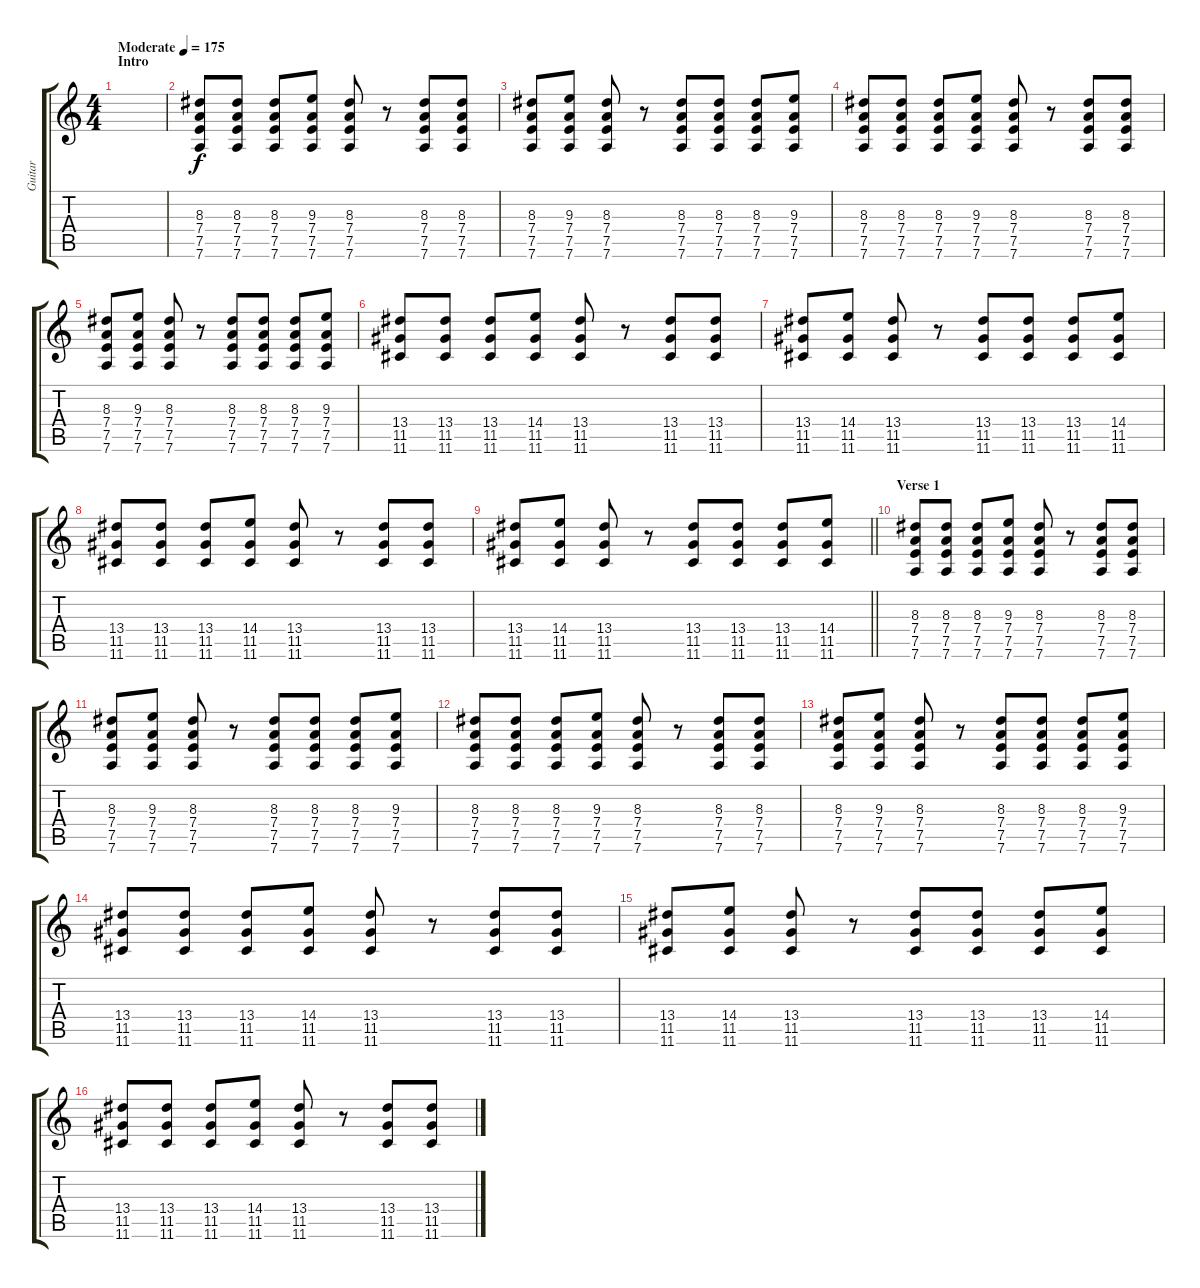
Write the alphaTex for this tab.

\track ("Guitar" "Guitar") {instrument electricguitarclean}
\staff {score tabs}
\tuning (E4 B3 G3 D3 A2 D2) {hide}
\ts (4 4)
\section ("" "Intro")
\tempo (175 "Moderate")
\clef g2
\ks c
|
(8.3 7.4 7.5 7.6).8 (8.3 7.4 7.5 7.6).8 (8.3 7.4 7.5 7.6).8 (9.3 7.4 7.5 7.6).8 (8.3 7.4 7.5 7.6).8 r.8 (8.3 7.4 7.5 7.6).8 (8.3 7.4 7.5 7.6).8 |
(8.3 7.4 7.5 7.6).8 (9.3 7.4 7.5 7.6).8 (8.3 7.4 7.5 7.6).8 r.8 (8.3 7.4 7.5 7.6).8 (8.3 7.4 7.5 7.6).8 (8.3 7.4 7.5 7.6).8 (9.3 7.4 7.5 7.6).8 |
(8.3 7.4 7.5 7.6).8 (8.3 7.4 7.5 7.6).8 (8.3 7.4 7.5 7.6).8 (9.3 7.4 7.5 7.6).8 (8.3 7.4 7.5 7.6).8 r.8 (8.3 7.4 7.5 7.6).8 (8.3 7.4 7.5 7.6).8 |
(8.3 7.4 7.5 7.6).8 (9.3 7.4 7.5 7.6).8 (8.3 7.4 7.5 7.6).8 r.8 (8.3 7.4 7.5 7.6).8 (8.3 7.4 7.5 7.6).8 (8.3 7.4 7.5 7.6).8 (9.3 7.4 7.5 7.6).8 |
(13.4 11.5 11.6).8 (13.4 11.5 11.6).8 (13.4 11.5 11.6).8 (14.4 11.5 11.6).8 (13.4 11.5 11.6).8 r.8 (13.4 11.5 11.6).8 (13.4 11.5 11.6).8 |
(13.4 11.5 11.6).8 (14.4 11.5 11.6).8 (13.4 11.5 11.6).8 r.8 (13.4 11.5 11.6).8 (13.4 11.5 11.6).8 (13.4 11.5 11.6).8 (14.4 11.5 11.6).8 |
(13.4 11.5 11.6).8 (13.4 11.5 11.6).8 (13.4 11.5 11.6).8 (14.4 11.5 11.6).8 (13.4 11.5 11.6).8 r.8 (13.4 11.5 11.6).8 (13.4 11.5 11.6).8 |
\barLineRight lightlight
(13.4 11.5 11.6).8 (14.4 11.5 11.6).8 (13.4 11.5 11.6).8 r.8 (13.4 11.5 11.6).8 (13.4 11.5 11.6).8 (13.4 11.5 11.6).8 (14.4 11.5 11.6).8 |
\section ("" "Verse 1")
(8.3 7.4 7.5 7.6).8 (8.3 7.4 7.5 7.6).8 (8.3 7.4 7.5 7.6).8 (9.3 7.4 7.5 7.6).8 (8.3 7.4 7.5 7.6).8 r.8 (8.3 7.4 7.5 7.6).8 (8.3 7.4 7.5 7.6).8 |
(8.3 7.4 7.5 7.6).8 (9.3 7.4 7.5 7.6).8 (8.3 7.4 7.5 7.6).8 r.8 (8.3 7.4 7.5 7.6).8 (8.3 7.4 7.5 7.6).8 (8.3 7.4 7.5 7.6).8 (9.3 7.4 7.5 7.6).8 |
(8.3 7.4 7.5 7.6).8 (8.3 7.4 7.5 7.6).8 (8.3 7.4 7.5 7.6).8 (9.3 7.4 7.5 7.6).8 (8.3 7.4 7.5 7.6).8 r.8 (8.3 7.4 7.5 7.6).8 (8.3 7.4 7.5 7.6).8 |
(8.3 7.4 7.5 7.6).8 (9.3 7.4 7.5 7.6).8 (8.3 7.4 7.5 7.6).8 r.8 (8.3 7.4 7.5 7.6).8 (8.3 7.4 7.5 7.6).8 (8.3 7.4 7.5 7.6).8 (9.3 7.4 7.5 7.6).8 |
(13.4 11.5 11.6).8 (13.4 11.5 11.6).8 (13.4 11.5 11.6).8 (14.4 11.5 11.6).8 (13.4 11.5 11.6).8 r.8 (13.4 11.5 11.6).8 (13.4 11.5 11.6).8 |
(13.4 11.5 11.6).8 (14.4 11.5 11.6).8 (13.4 11.5 11.6).8 r.8 (13.4 11.5 11.6).8 (13.4 11.5 11.6).8 (13.4 11.5 11.6).8 (14.4 11.5 11.6).8 |
(13.4 11.5 11.6).8 (13.4 11.5 11.6).8 (13.4 11.5 11.6).8 (14.4 11.5 11.6).8 (13.4 11.5 11.6).8 r.8 (13.4 11.5 11.6).8 (13.4 11.5 11.6).8
